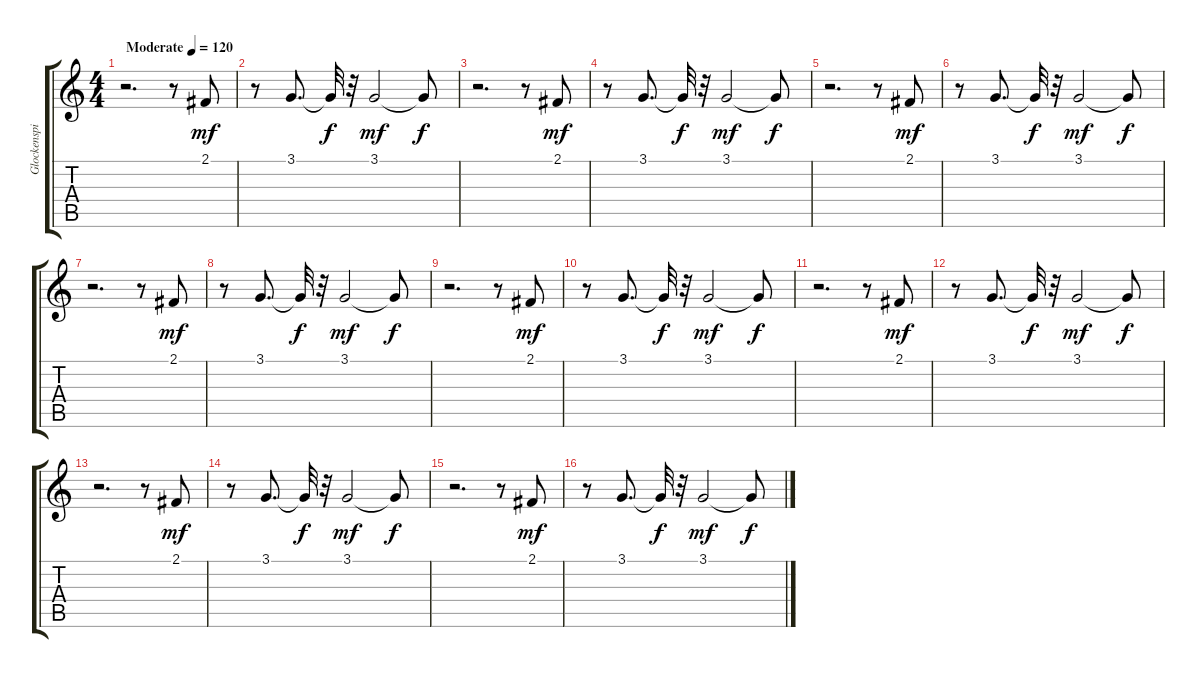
\track ("Glockenspiel 2" "Glockenspi") {instrument glockenspiel}
\staff {score tabs}
\tuning (E4 B3 G3 D3 A2 E2) {hide}
\ts (4 4)
\tempo (120 "Moderate")
\tempo 100
\tempo (120 "Moderate")
\clef g2
\ks c
r.2{d dy mf instrument glockenspiel} r.8 2.1.8 |
r.8 3.1.8{d} 3.1{t}.32{dy f} r.32 3.1.2{dy mf} 3.1{t}.8{dy f} |
r.2{d} r.8 2.1.8{dy mf} |
r.8 3.1.8{d} 3.1{t}.32{dy f} r.32 3.1.2{dy mf} 3.1{t}.8{dy f} |
r.2{d} r.8 2.1.8{dy mf} |
r.8 3.1.8{d} 3.1{t}.32{dy f} r.32 3.1.2{dy mf} 3.1{t}.8{dy f} |
r.2{d} r.8 2.1.8{dy mf} |
r.8 3.1.8{d} 3.1{t}.32{dy f} r.32 3.1.2{dy mf} 3.1{t}.8{dy f} |
r.2{d} r.8 2.1.8{dy mf} |
r.8 3.1.8{d} 3.1{t}.32{dy f} r.32 3.1.2{dy mf} 3.1{t}.8{dy f} |
r.2{d} r.8 2.1.8{dy mf} |
r.8 3.1.8{d} 3.1{t}.32{dy f} r.32 3.1.2{dy mf} 3.1{t}.8{dy f} |
r.2{d} r.8 2.1.8{dy mf} |
r.8 3.1.8{d} 3.1{t}.32{dy f} r.32 3.1.2{dy mf} 3.1{t}.8{dy f} |
r.2{d} r.8 2.1.8{dy mf} |
r.8 3.1.8{d} 3.1{t}.32{dy f} r.32 3.1.2{dy mf} 3.1{t}.8{dy f}
